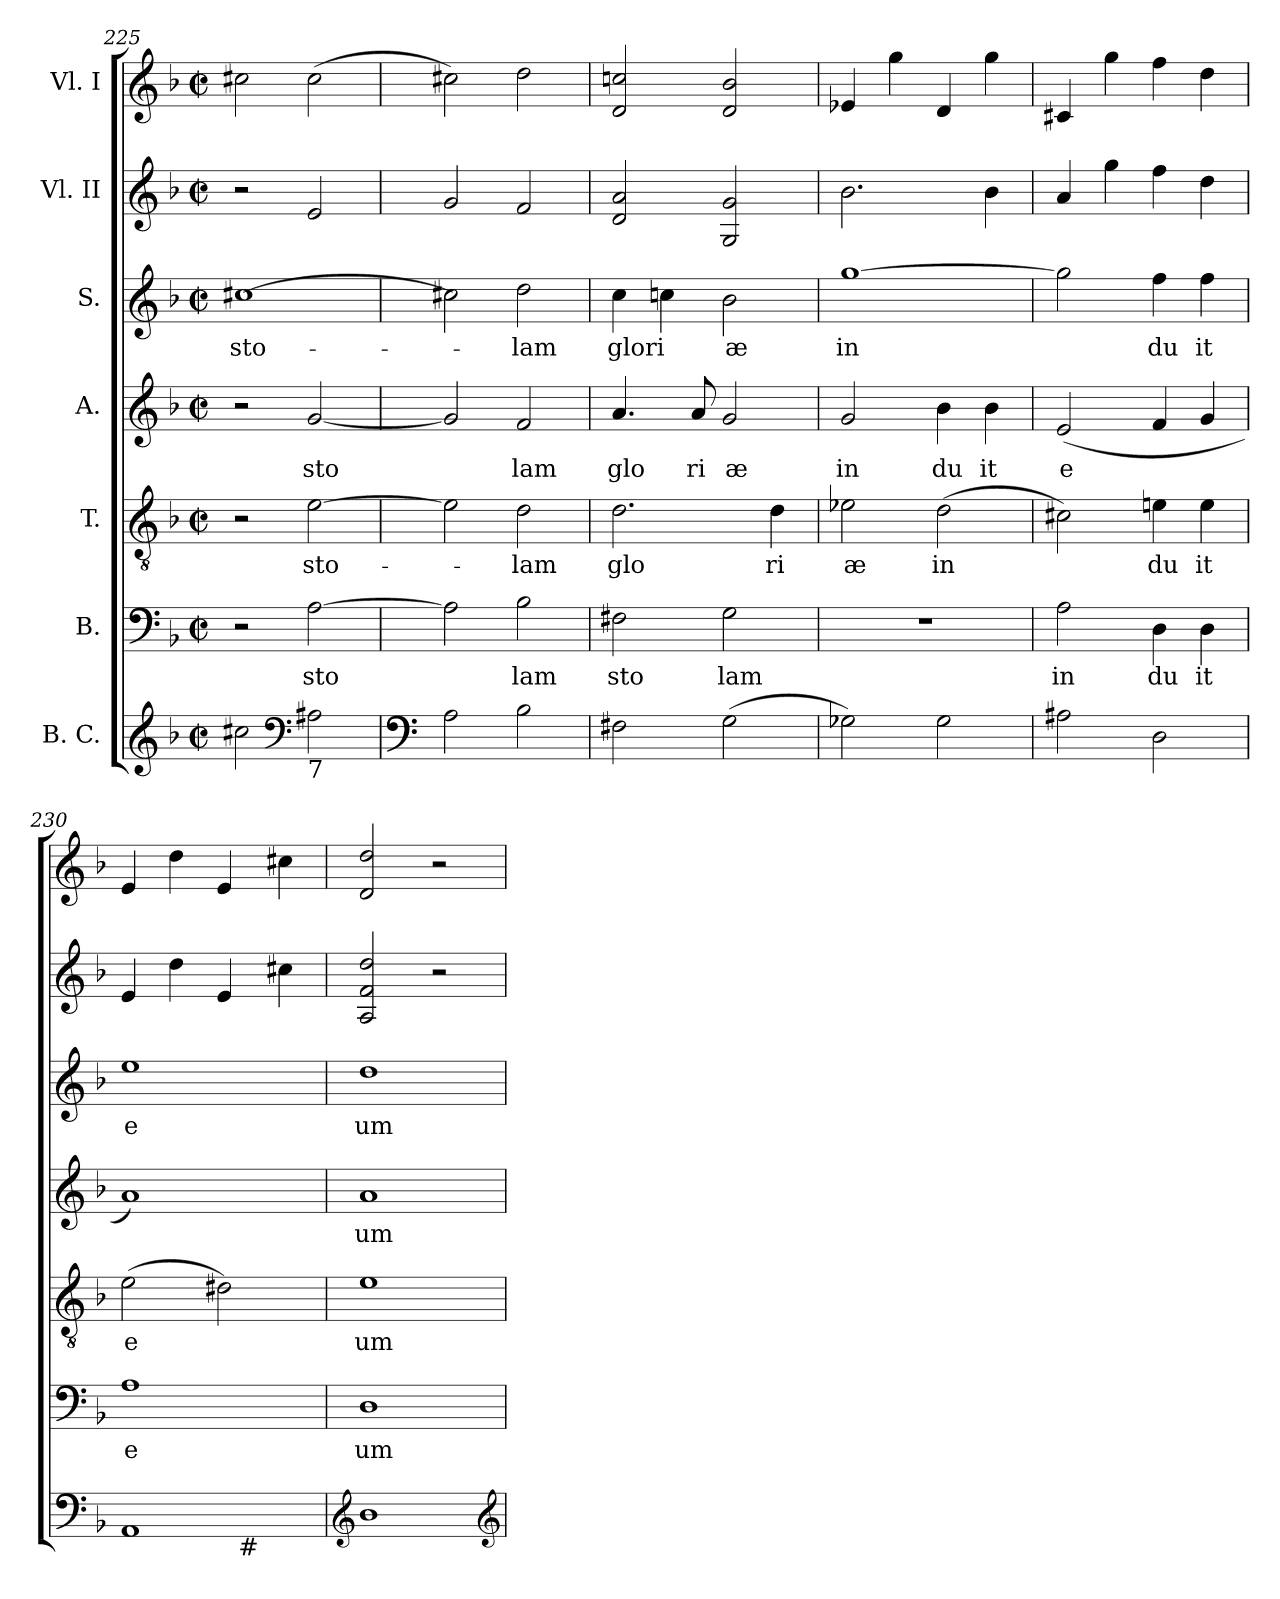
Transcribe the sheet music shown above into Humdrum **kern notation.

**kern	**kern	**text	**kern	**text	**kern	**text	**kern	**text	**kern	**kern
*part7	*part6	*part6	*part5	*part5	*part4	*part4	*part3	*part3	*part2	*part1
*staff7	*staff6	*staff6	*staff5	*staff5	*staff4	*staff4	*staff3	*staff3	*staff2	*staff1
*I"B. C.	*I"B.	*	*I"T.	*	*I"A.	*	*I"S.	*	*I"Vl. II	*I"Vl. I
*clefG2	*clefF4	*	*clefGv2	*	*clefG2	*	*clefG2	*	*clefG2	*clefG2
*k[b-]	*k[b-]	*	*k[b-]	*	*k[b-]	*	*k[b-]	*	*k[b-]	*k[b-]
*F:	*F:	*	*F:	*	*F:	*	*F:	*	*F:	*F:
*M2/2	*M2/2	*	*M2/2	*	*M2/2	*	*M2/2	*	*M2/2	*M2/2
*met(c|)	*met(c|)	*	*met(c|)	*	*met(c|)	*	*met(c|)	*	*met(c|)	*met(c|)
=225	=225	=225	=225	=225	=225	=225	=225	=225	=225	=225
!	!	!	!	!	!	!	!	!LO:LY:b:cj	!	!
2cc#X\	2r	.	2r	.	2r	.	[<1cc#X	sto-	2r	2cc#X\
*clefF4	*	*	*	*	*	*	*	*	*	*
!LO:TX:b:t=7	!	!	!	!	!	!	!	!	!	!
!	!	!LO:LY:b	!	!LO:LY:b	!	!LO:LY:b	!	!	!	!
2A#\	[>2A\	sto	[>2e\	sto-	[>2g/	sto	.	.	2e/	(<2cc#\
!!LO:PB:g=z
=226	=226	=226	=226	=226	=226	=226	=226	=226	=226	=226
*clefF4	*	*	*	*	*	*	*	*	*	*
2A\	2A\]	.	2e\]	.	2g/]	.	2cc#X\]	.	2g/	2cc#X\)
!	!	!LO:LY:b:cj	!	!LO:LY:b:cj	!	!LO:LY:b:cj	!	!LO:LY:b:cj	!	!
2B-\	2B-\	lam	2d\	-lam	2f/	lam	2dd\	-lam	2f/	2dd\
=227	=227	=227	=227	=227	=227	=227	=227	=227	=227	=227
!	!	!LO:LY:b:cj	!	!LO:LY:b:cj	!	!LO:LY:b:cj	!	!LO:LY:b:cj	!	!
2F#<\	2F#X\	sto	2.d\	glo	4.a/	glo	4cc\	glori	2a/ 2d/	2ccn/ 2d/
.	.	.	.	.	.	.	4ccn\	.	.	.
!	!	!	!	!	!	!LO:LY:b:cj	!	!	!	!
.	.	.	.	.	8a/	ri	.	.	.	.
!	!	!LO:LY:b:cj	!	!	!	!LO:LY:b:cj	!	!LO:LY:b:cj	!	!
(>2G<\	2G\	lam	.	.	2g/	æ	2b-\	æ	2g/ 2G/	2b-/ 2d/
!	!	!	!	!LO:LY:b:cj	!	!	!	!	!	!
.	.	.	4d\	ri	.	.	.	.	.	.
=228	=228	=228	=228	=228	=228	=228	=228	=228	=228	=228
!	!	!	!	!LO:LY:b:cj	!	!LO:LY:b:cj	!	!LO:LY:b:cj	!	!
2G-<\)	1r	.	2e-X\	æ	2g/	in	[>1gg	in	2.b-\	4e-X/
.	.	.	.	.	.	.	.	.	.	4gg\
!	!	!	!	!LO:LY:b:cj	!	!LO:LY:b:cj	!	!	!	!
2G-<\	.	.	(>2d\	in	4b-\	du	.	.	.	4d/
!	!	!	!	!	!	!LO:LY:b:cj	!	!	!	!
.	.	.	.	.	4b-\	it	.	.	4b-\	4gg\
=229	=229	=229	=229	=229	=229	=229	=229	=229	=229	=229
!	!	!LO:LY:b:cj	!	!	!	!LO:LY:b:cj	!	!	!	!
2A#\	2A\	in	2c#X\)	.	(<2e/	e	2gg\]	.	4a/	4c#X/
.	.	.	.	.	.	.	.	.	4gg\	4gg\
!	!	!LO:LY:b:cj	!	!LO:LY:b:cj	!	!	!	!LO:LY:b:cj	!	!
2D\	4D\	du	4en\	du	4f/	.	4ff\	du	4ff\	4ff\
!	!	!LO:LY:b:cj	!	!LO:LY:b:cj	!	!	!	!LO:LY:b:cj	!	!
.	4D\	it	4e\	it	4g/	.	4ff\	it	4dd\	4dd\
=230	=230	=230	=230	=230	=230	=230	=230	=230	=230	=230
!	!	!LO:LY:b:cj	!	!LO:LY:b:cj	!	!	!	!LO:LY:b:cj	!	!
*^	*	*	*	*	*	*	*	*	*	*
1AA<	2ryy	1A	e	(>2e\	e	1a)	.	1ee	e	4e/	4e/
.	.	.	.	.	.	.	.	.	.	4dd\	4dd\
.	16ryy	.	.	2d#X\)	.	.	.	.	.	4e/	4e/
!	!LO:TX:b:t=#	!	!	!	!	!	!	!	!	!	!
.	4..ryy	.	.	.	.	.	.	.	.	.	.
.	.	.	.	.	.	.	.	.	.	4cc#X\	4cc#X\
=231	=231	=231	=231	=231	=231	=231	=231	=231	=231	=231	=231
!	!	!	!LO:LY:b:cj	!	!LO:LY:b:cj	!	!LO:LY:b:cj	!	!LO:LY:b:cj	!	!
*v	*v	*	*	*	*	*	*	*	*	*	*
1D	1D	um	1e	um	1a	um	1dd	um	2dd/ 2f/ 2A/	2dd/ 2d/
.	.	.	.	.	.	.	.	.	2r	2r
*clefG2	*	*	*	*	*	*	*	*	*	*
=	=	=	=	=	=	=	=	=	=	=
*-	*-	*-	*-	*-	*-	*-	*-	*-	*-	*-
